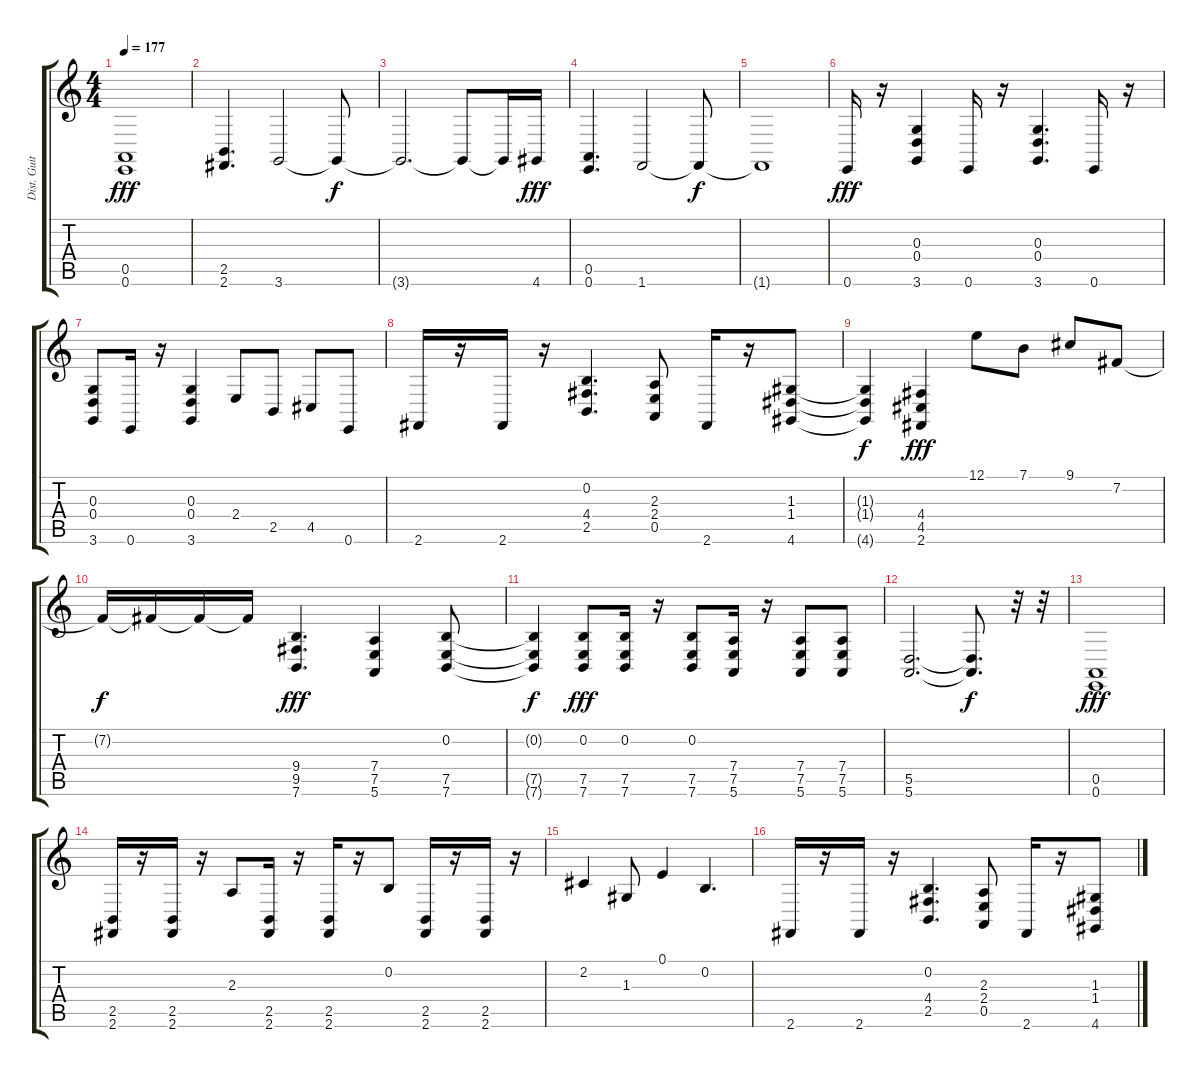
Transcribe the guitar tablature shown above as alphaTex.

\track ("Dist. Guitar 3" "Dist. Guit") {instrument lead5charang}
\staff {score tabs}
\tuning (E4 B3 G3 D3 A2 E2) {hide}
\ts (4 4)
\tempo 177
\clef g2
\ks c
(0.5 0.6).1{dy fff} |
(2.5 2.6).4{d} 3.6.2 3.6{t}.8{dy f} |
3.6{t}.2{d} 3.6{t}.8 3.6{t}.16 4.6.16{dy fff} |
(0.5 0.6).4{d} 1.6.2 1.6{t}.8{dy f} |
1.6{t}.1 |
0.6.16{dy fff} r.16 (0.3 0.4 3.6).4 0.6.16 r.16 (0.3 0.4 3.6).4{d} 0.6.16 r.16 |
(0.3 0.4 3.6).8 0.6.16 r.16 (0.3 0.4 3.6).4 2.4.8 2.5.8 4.5.8 0.6.8 |
2.6.16 r.16 2.6.16 r.16 (0.2 4.4 2.5).4{d} (2.3 2.4 0.5).8 2.6.16 r.16 (1.3 1.4 4.6).8 |
(1.3{t} 1.4{t} 4.6{t}).4{dy f} (4.4 4.5 2.6).4{dy fff} 12.1.8 7.1.8 9.1.8 7.2.8 |
7.2{t}.16{dy f} 7.2{t}.16 7.2{t}.16 7.2{t}.16 (9.4 9.5 7.6).4{d dy fff} (7.4 7.5 5.6).4 (0.2 7.5 7.6).8 |
(0.2{t} 7.5{t} 7.6{t}).4{dy f} (0.2 7.5 7.6).8{dy fff} (0.2 7.5 7.6).16 r.16 (0.2 7.5 7.6).8 (7.4 7.5 5.6).16 r.16 (7.4 7.5 5.6).8 (7.4 7.5 5.6).8 |
(5.5 5.6).2{d} (5.5{t} 5.6{t}).8{d dy f} r.32 r.32 |
(0.5 0.6).1{dy fff} |
(2.5 2.6).16 r.16 (2.5 2.6).16 r.16 2.3.8 (2.5 2.6).16 r.16 (2.5 2.6).16 r.16 0.2.8 (2.5 2.6).16 r.16 (2.5 2.6).16 r.16 |
2.2.4 1.3.8 0.1.4 0.2.4{d} |
2.6.16 r.16 2.6.16 r.16 (0.2 4.4 2.5).4{d} (2.3 2.4 0.5).8 2.6.16 r.16 (1.3 1.4 4.6).8
